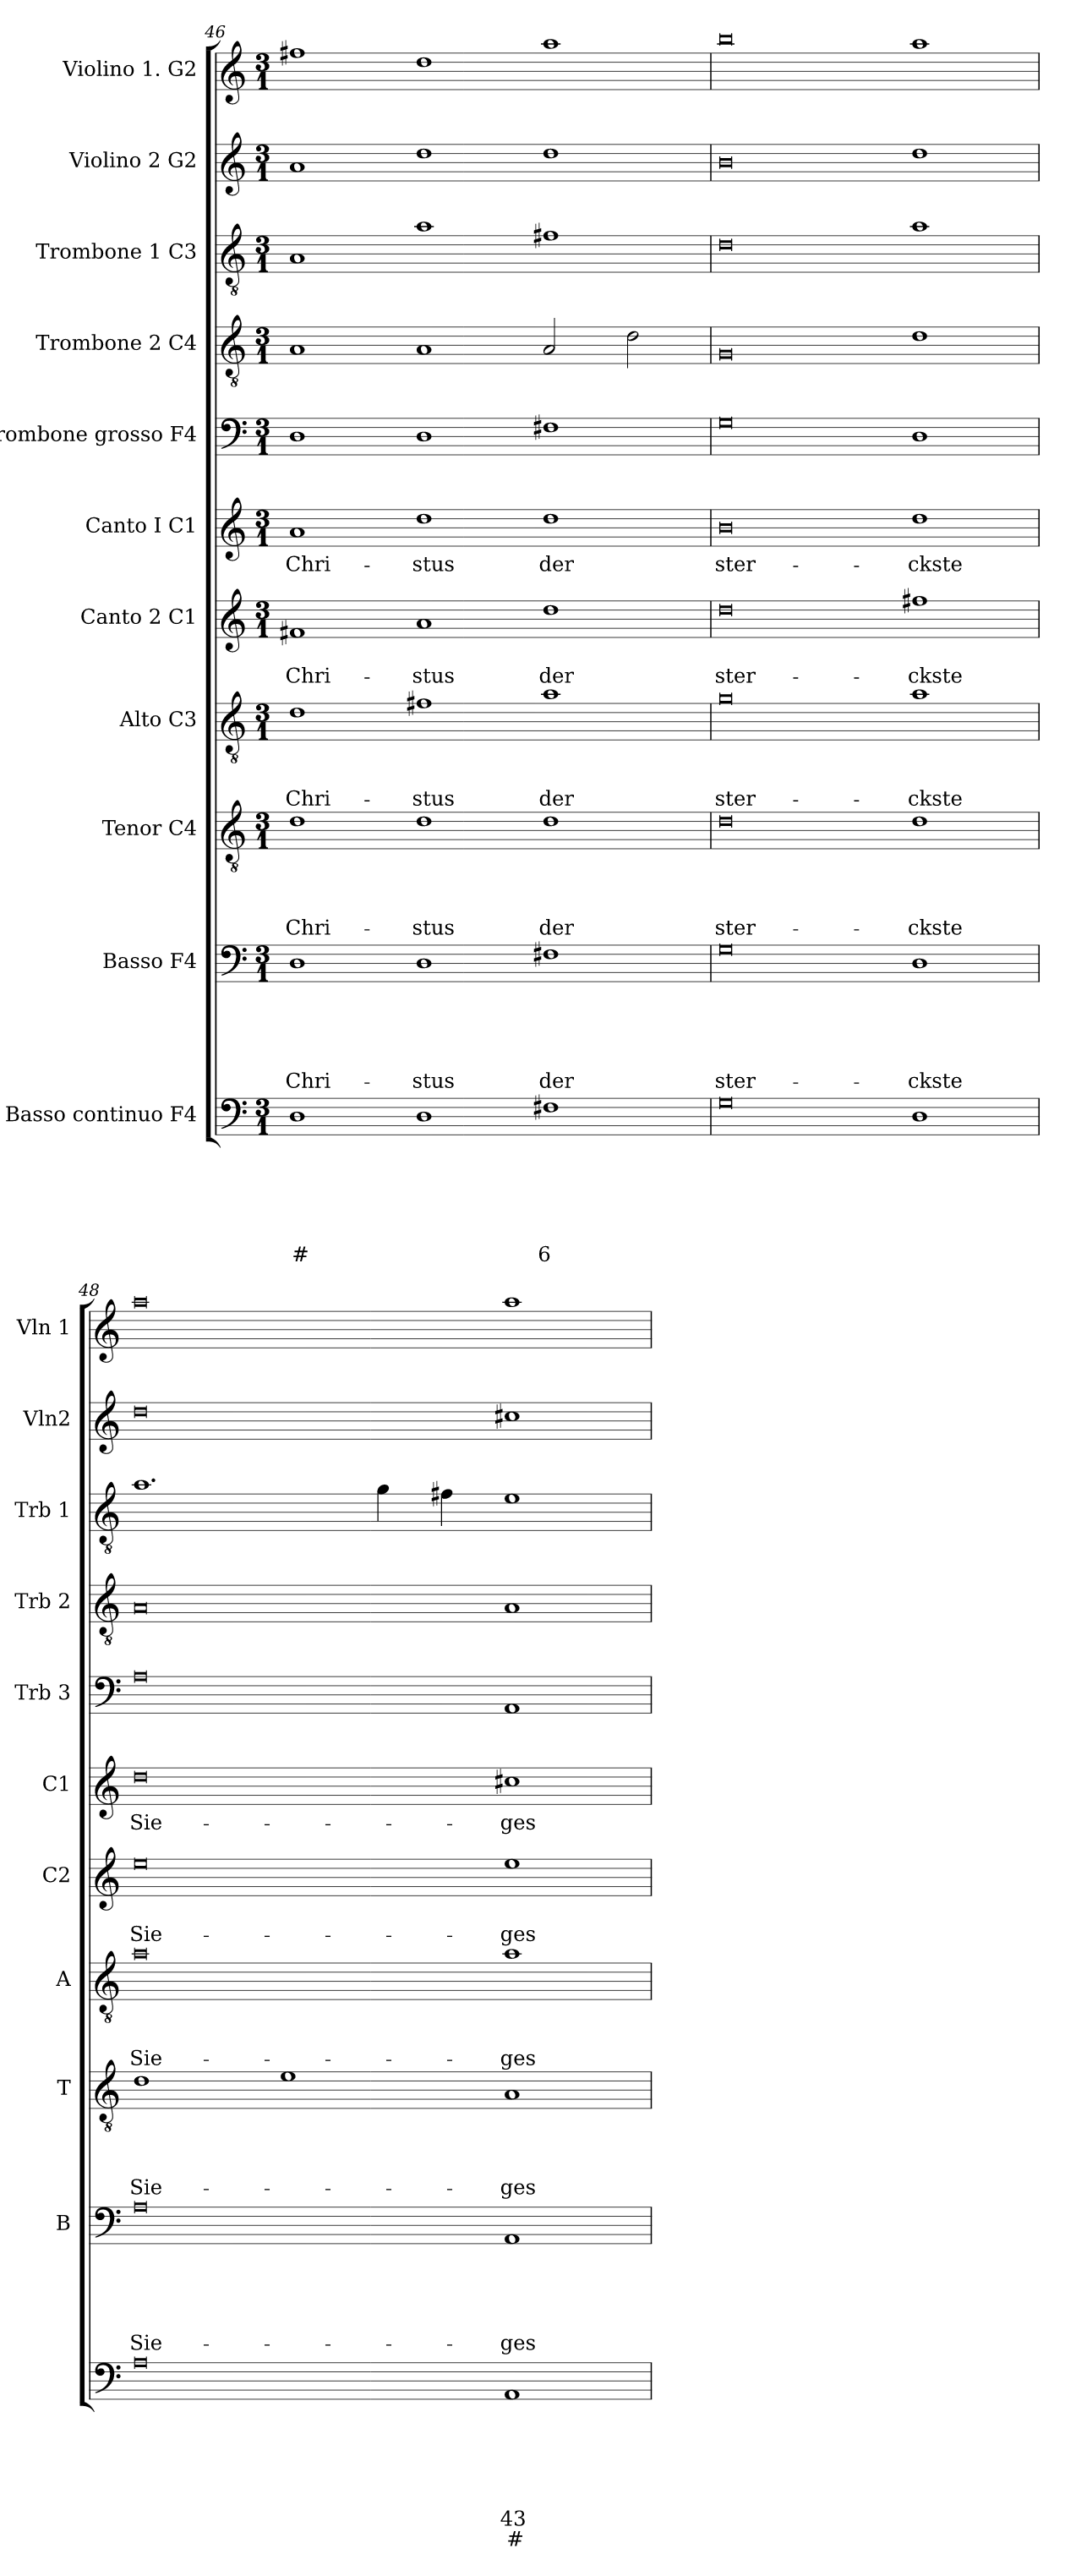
**kern	**text	**text	**text	**text	**text	**text	**text	**kern	**text	**text	**text	**text	**text	**kern	**text	**text	**text	**text	**kern	**text	**text	**text	**kern	**text	**text	**kern	**text	**kern	**kern	**kern	**kern	**kern
*part11	*part11	*part11	*part11	*part11	*part11	*part11	*part11	*part10	*part10	*part10	*part10	*part10	*part10	*part9	*part9	*part9	*part9	*part9	*part8	*part8	*part8	*part8	*part7	*part7	*part7	*part6	*part6	*part5	*part4	*part3	*part2	*part1
*staff11	*staff11	*staff11	*staff11	*staff11	*staff11	*staff11	*staff11	*staff10	*staff10	*staff10	*staff10	*staff10	*staff10	*staff9	*staff9	*staff9	*staff9	*staff9	*staff8	*staff8	*staff8	*staff8	*staff7	*staff7	*staff7	*staff6	*staff6	*staff5	*staff4	*staff3	*staff2	*staff1
*I"Basso continuo F4	*	*	*	*	*	*	*	*I"Basso F4	*	*	*	*	*	*I"Tenor C4	*	*	*	*	*I"Alto C3	*	*	*	*I"Canto 2 C1	*	*	*I"Canto I C1	*	*I"Trombone grosso F4	*I"Trombone 2 C4	*I"Trombone 1 C3	*I"Violino 2 G2	*I"Violino 1. G2
*	*	*	*	*	*	*	*	*I'B	*	*	*	*	*	*I'T	*	*	*	*	*I'A	*	*	*	*I'C2	*	*	*I'C1	*	*I'Trb 3	*I'Trb 2	*I'Trb 1	*I'Vln2	*I'Vln 1
*clefF4	*	*	*	*	*	*	*	*clefF4	*	*	*	*	*	*clefGv2	*	*	*	*	*clefGv2	*	*	*	*clefG2	*	*	*clefG2	*	*clefF4	*clefGv2	*clefGv2	*clefG2	*clefG2
*k[]	*	*	*	*	*	*	*	*k[]	*	*	*	*	*	*k[]	*	*	*	*	*k[]	*	*	*	*k[]	*	*	*k[]	*	*k[]	*k[]	*k[]	*k[]	*k[]
*C:	*	*	*	*	*	*	*	*C:	*	*	*	*	*	*C:	*	*	*	*	*C:	*	*	*	*C:	*	*	*C:	*	*C:	*C:	*C:	*C:	*C:
*M3/1	*	*	*	*	*	*	*	*M3/1	*	*	*	*	*	*M3/1	*	*	*	*	*M3/1	*	*	*	*M3/1	*	*	*M3/1	*	*M3/1	*M3/1	*M3/1	*M3/1	*M3/1
=46	=46	=46	=46	=46	=46	=46	=46	=46	=46	=46	=46	=46	=46	=46	=46	=46	=46	=46	=46	=46	=46	=46	=46	=46	=46	=46	=46	=46	=46	=46	=46	=46
!	!	!	!	!	!	!LO:LY:b	!	!	!	!	!	!	!LO:LY:b	!	!	!	!	!LO:LY:b	!	!	!	!LO:LY:b	!	!	!LO:LY:b	!	!LO:LY:b	!	!	!	!	!
1D	.	.	.	.	.	#	.	1D	.	.	.	.	Chri-	1d	.	.	.	Chri-	1d	.	.	Chri-	1f#X	.	Chri-	1a	Chri-	1D	1A	1A	1a	1ff#X
!	!	!	!	!	!	!	!	!	!	!	!	!	!LO:LY:b	!	!	!	!	!LO:LY:b	!	!	!	!LO:LY:b	!	!	!LO:LY:b	!	!LO:LY:b	!	!	!	!	!
1D	.	.	.	.	.	.	.	1D	.	.	.	.	-stus	1d	.	.	.	-stus	1f#X	.	.	-stus	1a	.	-stus	1dd	-stus	1D	1A	1a	1dd	1dd
!	!	!	!	!	!	!LO:LY:b	!	!	!	!	!	!	!LO:LY:b	!	!	!	!	!LO:LY:b	!	!	!	!LO:LY:b	!	!	!LO:LY:b	!	!LO:LY:b	!	!	!	!	!
1F#X	.	.	.	.	.	6	.	1F#X	.	.	.	.	der	1d	.	.	.	der	1a	.	.	der	1dd	.	der	1dd	der	1F#X	2A/	1f#X	1dd	1aa
.	.	.	.	.	.	.	.	.	.	.	.	.	.	.	.	.	.	.	.	.	.	.	.	.	.	.	.	.	2d\	.	.	.
=47	=47	=47	=47	=47	=47	=47	=47	=47	=47	=47	=47	=47	=47	=47	=47	=47	=47	=47	=47	=47	=47	=47	=47	=47	=47	=47	=47	=47	=47	=47	=47	=47
!	!	!	!	!	!	!	!	!	!	!	!	!	!LO:LY:b	!	!	!	!	!LO:LY:b	!	!	!	!LO:LY:b	!	!	!LO:LY:b	!	!LO:LY:b	!	!	!	!	!
0G	.	.	.	.	.	.	.	0G	.	.	.	.	ster-	0d	.	.	.	ster-	0g	.	.	ster-	0dd	.	ster-	0b	ster-	0G	0G	0d	0b	0bb
!	!	!	!	!	!	!	!	!	!	!	!	!	!LO:LY:b	!	!	!	!	!LO:LY:b	!	!	!	!LO:LY:b	!	!	!LO:LY:b	!	!LO:LY:b	!	!	!	!	!
1D	.	.	.	.	.	.	.	1D	.	.	.	.	-ckste	1d	.	.	.	-ckste	1a	.	.	-ckste	1ff#X	.	-ckste	1dd	-ckste	1D	1d	1a	1dd	1aa
!!LO:PB:g=z
=48	=48	=48	=48	=48	=48	=48	=48	=48	=48	=48	=48	=48	=48	=48	=48	=48	=48	=48	=48	=48	=48	=48	=48	=48	=48	=48	=48	=48	=48	=48	=48	=48
!	!	!	!	!	!	!	!	!	!	!	!	!	!LO:LY:b	!	!	!	!	!LO:LY:b	!	!	!	!LO:LY:b	!	!	!LO:LY:b	!	!LO:LY:b	!	!	!	!	!
0A	.	.	.	.	.	.	.	0A	.	.	.	.	Sie-	1d	.	.	.	Sie-	0a	.	.	Sie-	0ee	.	Sie-	0dd	Sie-	0A	0A	1.a	0dd	0aa
.	.	.	.	.	.	.	.	.	.	.	.	.	.	1e	.	.	.	.	.	.	.	.	.	.	.	.	.	.	.	.	.	.
.	.	.	.	.	.	.	.	.	.	.	.	.	.	.	.	.	.	.	.	.	.	.	.	.	.	.	.	.	.	4g\	.	.
.	.	.	.	.	.	.	.	.	.	.	.	.	.	.	.	.	.	.	.	.	.	.	.	.	.	.	.	.	.	4f#X\	.	.
!	!	!	!	!	!	!LO:LY:b	!LO:LY:b	!	!	!	!	!	!LO:LY:b	!	!	!	!	!LO:LY:b	!	!	!	!LO:LY:b	!	!	!LO:LY:b	!	!LO:LY:b	!	!	!	!	!
1AA	.	.	.	.	.	43	#	1AA	.	.	.	.	-ges-	1A	.	.	.	-ges-	1a	.	.	-ges-	1ee	.	-ges-	1cc#X	-ges-	1AA	1A	1e	1cc#X	1aa
=	=	=	=	=	=	=	=	=	=	=	=	=	=	=	=	=	=	=	=	=	=	=	=	=	=	=	=	=	=	=	=	=
*-	*-	*-	*-	*-	*-	*-	*-	*-	*-	*-	*-	*-	*-	*-	*-	*-	*-	*-	*-	*-	*-	*-	*-	*-	*-	*-	*-	*-	*-	*-	*-	*-
